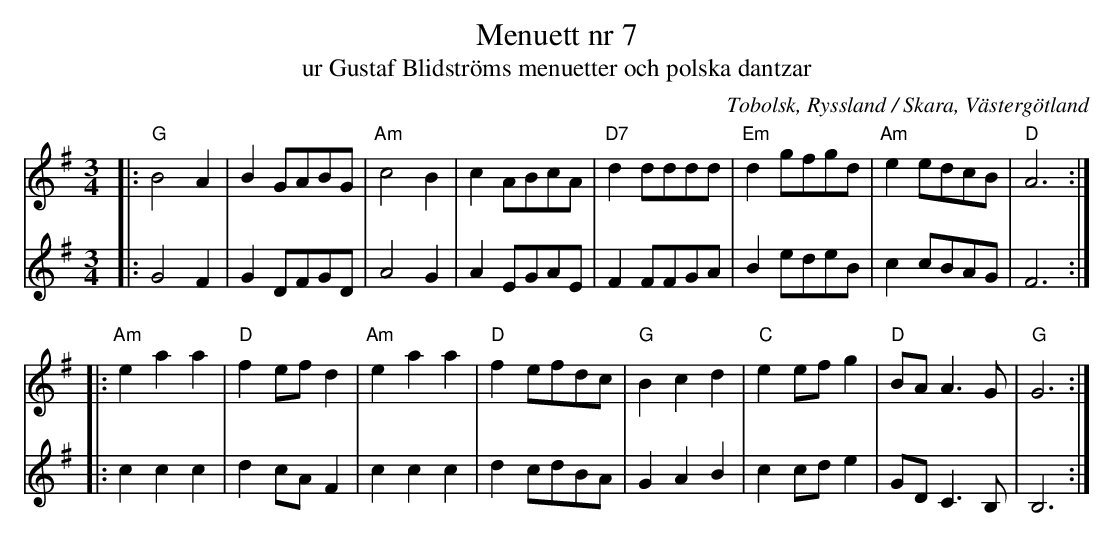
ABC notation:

X:1
T:Menuett nr 7
T:ur Gustaf Blidströms menuetter och polska dantzar
O:Tobolsk, Ryssland / Skara, Västergötland
M:3/4
L:1/8
V:1
V:2
K:Gmaj
V:1
|: "G"B4A2 | B2 GABG | "Am"c4B2 | c2ABcA | "D7"d2dddd | "Em"d2gfgd | "Am"e2edcB | "D"A6 :|
V:2
|:G4F2 | G2DFGD | A4G2 | A2EGAE | F2FFGA | B2edeB | c2cBAG | F6 :|
V:1
|: "Am"e2a2a2 | "D"f2efd2 | "Am"e2a2a2 | "D"f2efdc | "G"B2c2d2 | "C"e2efg2 | "D"BAA3G | "G"G6 :|
V:2
|: c2c2c2 | d2cAF2 | c2c2c2 | d2cdBA | G2A2B2 | c2cde2 | GD C3B, | B,6 :|
